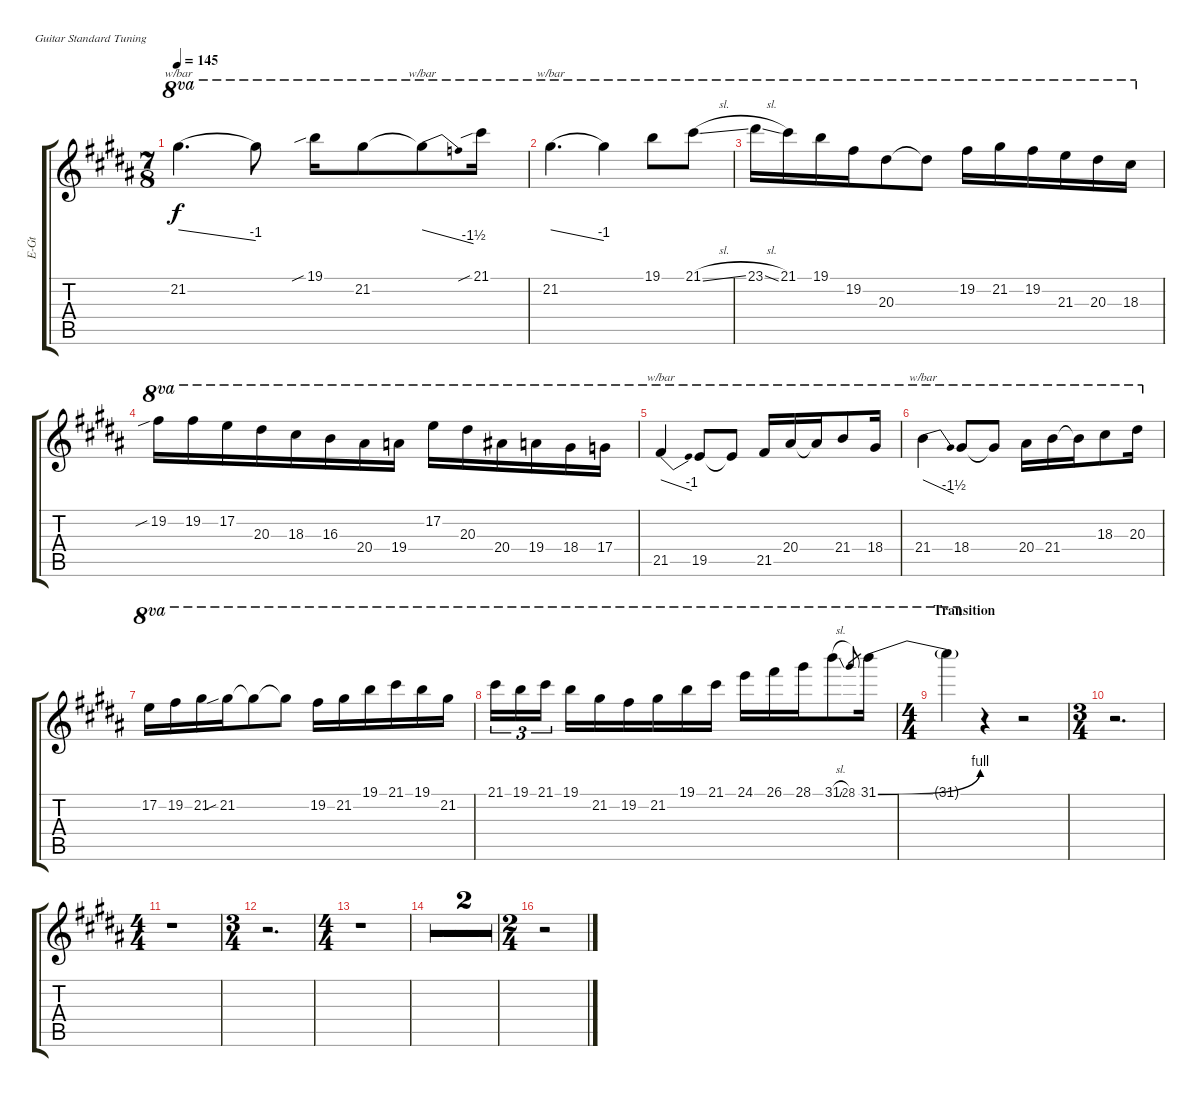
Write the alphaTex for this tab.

\defaultSystemsLayout 4
\bracketExtendMode groupsimilarinstruments
\otherSystemsTrackNameOrientation horizontal
\track ("Keyboard Solo" "E-Gt") {multiBarRest instrument distortionguitar}
\staff {score tabs}
\tuning (E4 B3 G3 D3 A2 E2)
\ts (7 8)
\tempo 145
\clef g2
\ks b
21.2{acc #}.4{d tbe (dive default 0 0 45 -4) ot 8va dy f beam Down} 21.2{t acc #}.8{ot 8va beam Down} 19.1{sib acc forcenatural}.16{ot 8va beam Down} 21.2{acc #}.8{ot 8va beam Down} 21.2{t acc #}.8{tbe (dive default 0 0 58.8 -6) ot 8va beam Down} 21.1{sib acc #}.16{ot 8va beam Down} |
21.2{acc #}.4{d tbe (dive default 0 0 45 -4) ot 8va beam Down} 21.2{t acc #}.4{ot 8va beam Down} 19.1{acc forcenatural}.8{ot 8va beam Down} 21.1{sl acc #}.8{ot 8va beam Down} |
23.1{sl acc #}.16{ot 8va beam Down} 21.1{acc #}.16{ot 8va beam Down} 19.1{acc forcenatural}.16{ot 8va beam Down} 19.2{acc #}.16{ot 8va beam Down} 20.3{acc #}.8{ot 8va beam Down} 20.3{t acc #}.8{ot 8va beam Down} 19.2{acc #}.16{ot 8va beam Down} 21.2{acc #}.16{ot 8va beam Down} 19.2{acc #}.16{ot 8va beam Down} 21.3{acc forcenatural}.16{ot 8va beam Down} 20.3{acc #}.16{ot 8va beam Down} 18.3{acc #}.16{ot 8va beam Down} |
19.2{sib acc #}.16{ot 8va beam Down} 19.2{acc #}.16{ot 8va beam Down} 17.2{acc forcenatural}.16{ot 8va beam Down} 20.3{acc #}.16{ot 8va beam Down} 18.3{acc #}.16{ot 8va beam Down} 16.3{acc forcenatural}.16{ot 8va beam Down} 20.4{acc #}.16{ot 8va beam Down} 19.4{acc forcenatural}.16{ot 8va beam Down} 17.2{acc forcenatural}.16{ot 8va beam Down} 20.3{acc #}.16{ot 8va beam Down} 20.4{acc #}.16{ot 8va beam Down} 19.4{acc forcenatural}.16{ot 8va beam Down} 18.4{acc #}.16{ot 8va beam Up} 17.4{acc forcenatural}.16{ot 8va beam Up} |
21.5{acc #}.4{tbe (dive default 7.8 0 58.199999999999996 -4) ot 8va beam Up} 19.5{acc forcenatural}.8{ot 8va beam Up} 19.5{t acc forcenatural}.8{ot 8va beam Up} 21.5{acc #}.16{ot 8va beam Up} 20.4{acc #}.16{ot 8va beam Up} 20.4{t acc #}.16{ot 8va beam Up} 21.4{acc forcenatural}.8{ot 8va beam Up} 18.4{acc #}.16{ot 8va beam Up} |
21.4{acc forcenatural}.4{tbe (dive default 11.4 0 57 -6) ot 8va beam Down} 18.4{acc #}.8{ot 8va beam Up} 18.4{t acc #}.8{ot 8va beam Up} 20.4{acc #}.16{ot 8va beam Down} 21.4{acc forcenatural}.16{ot 8va beam Down} 21.4{t acc forcenatural}.16{ot 8va beam Down} 18.3{acc #}.8{ot 8va beam Down} 20.3{acc #}.16{ot 8va beam Down} |
17.2{acc forcenatural}.16{ot 8va beam Down} 19.2{acc #}.16{ot 8va beam Down} 21.2{acc #}.16{ot 8va beam Down} 21.2{sib acc #}.16{ot 8va beam Down} 21.2{t acc #}.8{ot 8va beam Down} 21.2{t acc #}.8{ot 8va beam Down} 19.2{acc #}.16{ot 8va beam Down} 21.2{acc #}.16{ot 8va beam Down} 19.1{acc forcenatural}.16{ot 8va beam Down} 21.1{acc #}.16{ot 8va beam Down} 19.1{acc forcenatural}.16{ot 8va beam Down} 21.2{acc #}.16{ot 8va beam Down} |
21.1{acc #}.16{tu (3 2) ot 8va beam Down} 19.1{acc forcenatural}.16{tu (3 2) ot 8va beam Down} 21.1{acc #}.16{tu (3 2) ot 8va beam Down beam splitsecondary} 19.1{acc forcenatural}.16{ot 8va beam Down} 21.2{acc #}.16{ot 8va beam Down} 19.2{acc #}.16{ot 8va beam Down} 21.2{acc #}.16{ot 8va beam Down} 19.1{acc forcenatural}.16{ot 8va beam Down} 21.1{acc #}.16{ot 8va beam Down} 24.1{acc forcenatural}.16{ot 8va beam Down} 26.1{acc #}.16{ot 8va beam Down} 28.1{acc #}.16{ot 8va beam Down} 31.1{sl acc forcenatural}.8{ot 8va beam Down} 28.1{acc #}.8{ot 8va gr beam Up} 31.1{be (bend 0 0 15 4) acc forcenatural}.16{ot 8va beam Down} |
\ts (4 4)
\beaming (8 2 2 2 2)
\section ("" "Transition")
31.1{t}.4{ot 8va beam Down} r.4{beam Down} r.2{beam Down} |
\ts (3 4)
\beaming (8 2 2 2 2)
r.2{d beam Down} |
\ts (4 4)
\beaming (8 2 2 2 2)
r.1{beam Down} |
\ts (3 4)
\beaming (8 2 2 2 2)
r.2{d beam Down} |
\ts (4 4)
\beaming (8 2 2 2 2)
r.1{beam Down} |
r.1{beam Down} |
r.1{beam Down} |
\ts (2 4)
\beaming (8 2 2 2 2)
r.2{beam Down}
